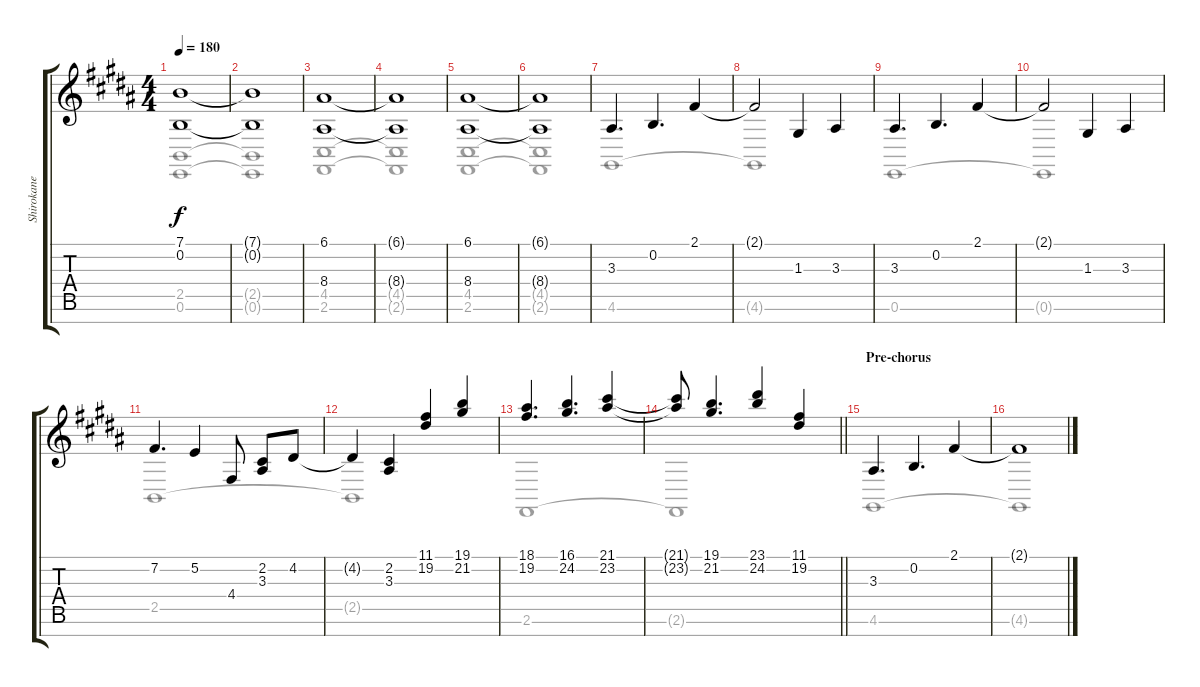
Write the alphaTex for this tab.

\track ("Shirokane Rinko" "Shirokane ") {instrument acousticgrandpiano}
\staff {score tabs}
\tuning (E4 B3 G3 D3 A2 E2 B1) {hide}
\voice
\ts (4 4)
\tempo 180
\clef g2
\ks b
(7.1 0.2).1{dy f} |
(7.1{t} 0.2{t}).1 |
(6.1 8.4).1 |
(6.1{t} 8.4{t}).1 |
(6.1 8.4).1 |
(6.1{t} 8.4{t}).1 |
3.3.4{d} 0.2.4{d} 2.1.4 |
2.1{t}.2 1.3.4 3.3.4 |
3.3.4{d} 0.2.4{d} 2.1.4 |
2.1{t}.2 1.3.4 3.3.4 |
7.2.4{d} 5.2.4 4.4.8 (2.2 3.3).8 4.2.8 |
4.2{t}.4 (2.2 3.3).4 (11.1 19.2).4 (19.1 21.2).4 |
(18.1 19.2).4{d} (16.1 24.2).4{d} (21.1 23.2).4 |
\barLineRight lightlight
(21.1{t} 23.2{t}).8 (19.1 21.2).4{d} (23.1 24.2).4 (11.1 19.2).4 |
\section ("" "Pre-chorus")
3.3.4{d} 0.2.4{d} 2.1.4 |
2.1{t}.1
\voice
\clef g2
\ottava regular
\simile none
\ks b
(2.5 0.6).1{dy f} |
(2.5{t} 0.6{t}).1 |
(4.5 2.6).1 |
(4.5{t} 2.6{t}).1 |
(4.5 2.6).1 |
(4.5{t} 2.6{t}).1 |
4.6.1 |
4.6{t}.1 |
0.6.1 |
0.6{t}.1 |
2.5.1 |
2.5{t}.1 |
2.6.1 |
\barLineRight lightlight
2.6{t}.1 |
4.6.1 |
4.6{t}.1
